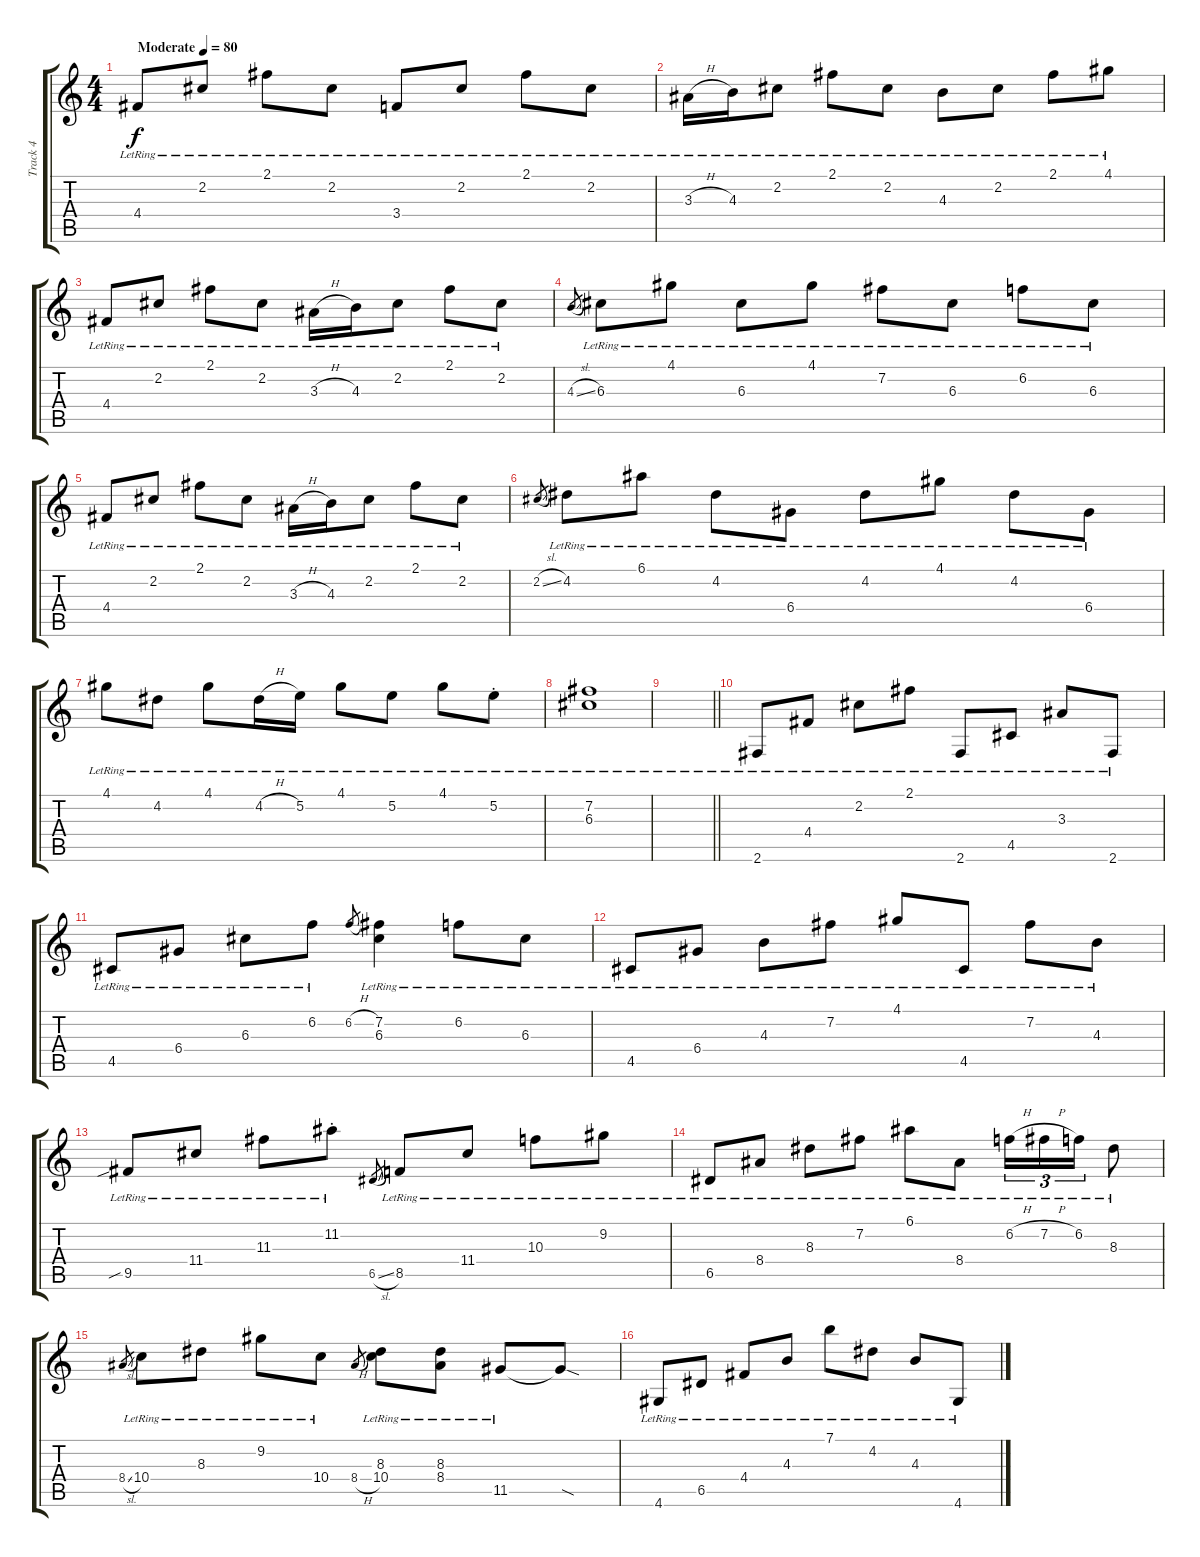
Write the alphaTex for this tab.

\track ("Track 4" "Track 4") {instrument electricguitarclean}
\staff {score tabs}
\tuning (E4 B3 G3 D3 A2 E2) {hide}
\ts (4 4)
\tempo (80 "Moderate")
\clef g2
\ks c
4.4{lr}.8{dy f instrument electricguitarclean} 2.2{lr}.8 2.1{lr}.8 2.2{lr}.8 3.4{lr}.8 2.2{lr}.8 2.1{lr}.8 2.2{lr}.8 |
3.3{h lr}.16 4.3{lr}.16 2.2{lr}.8 2.1{lr}.8 2.2{lr}.8 4.3{lr}.8 2.2{lr}.8 2.1{lr}.8 4.1{lr}.8 |
4.4{lr}.8 2.2{lr}.8 2.1{lr}.8 2.2{lr}.8 3.3{h lr}.16 4.3{lr}.16 2.2{lr}.8 2.1{lr}.8 2.2{lr}.8 |
4.3{sl}.8{gr} 6.3{lr}.8{txt ""} 4.1{lr}.8 6.3{lr}.8 4.1{lr}.8 7.2{lr}.8 6.3{lr}.8 6.2{lr}.8 6.3{lr}.8 |
4.4{lr}.8 2.2{lr}.8 2.1{lr}.8 2.2{lr}.8 3.3{h lr}.16 4.3{lr}.16 2.2{lr}.8 2.1{lr}.8 2.2{lr}.8 |
2.2{sl}.8{gr} 4.2{lr}.8 6.1{lr}.8 4.2{lr}.8 6.4{lr}.8 4.2{lr}.8 4.1{lr}.8 4.2{lr}.8 6.4{lr}.8 |
4.1{lr}.8 4.2{lr}.8 4.1{lr}.8 4.2{h lr}.16 5.2{lr}.16 4.1{lr}.8 5.2{lr}.8 4.1{lr}.8 5.2{st lr}.8 |
(7.2{lr} 6.3{lr}).1 |
\barLineRight lightlight
|
2.6{lr}.8 4.4{lr}.8 2.2{lr}.8 2.1{lr}.8 2.6{lr}.8 4.5{lr}.8 3.3{lr}.8 2.6{lr}.8 |
4.5{lr}.8 6.4{lr}.8 6.3{lr}.8 6.2{lr}.8 6.2{h}.8{gr} (7.2{lr} 6.3{lr}).4 6.2{lr}.8 6.3{lr}.8 |
4.5{lr}.8 6.4{lr}.8 4.3{lr}.8 7.2{lr}.8 4.1{lr}.8 4.5{lr}.8 7.2{lr}.8 4.3{lr}.8 |
9.5{sib lr}.8 11.4{lr}.8 11.3{lr}.8 11.2{st lr}.8 6.5{sl}.8{gr} 8.5{lr}.8 11.4{lr}.8 10.3{lr}.8 9.2{lr}.8 |
6.5{lr}.8 8.4{lr}.8 8.3{lr}.8 7.2{lr}.8 6.1{lr}.8 8.4{lr}.8 6.2{h lr}.16{tu (3 2)} 7.2{h lr}.16{tu (3 2)} 6.2{lr}.16{tu (3 2)} 8.3{lr}.8 |
8.4{sl}.8{gr} 10.4{lr}.8 8.3{lr}.8 9.2{lr}.8 10.4{lr}.8 8.4{h}.8{gr} (8.3{lr} 10.4{lr}).8 (8.3{lr} 8.4{lr}).8 11.5{lr}.8 11.5{sod t}.8 |
4.6{lr}.8 6.5{lr}.8 4.4{lr}.8 4.3{lr}.8 7.1{lr}.8 4.2{lr}.8 4.3{lr}.8 4.6{lr}.8
